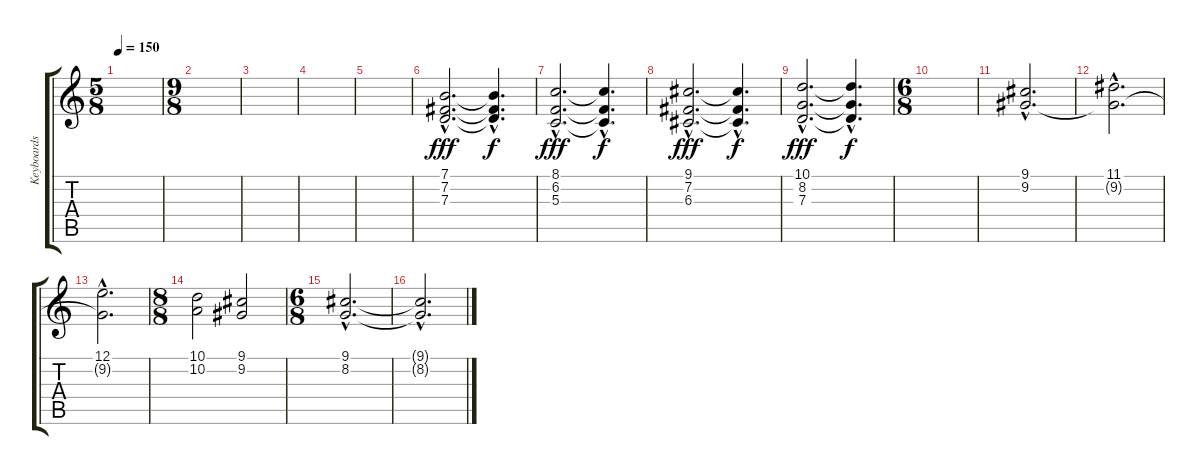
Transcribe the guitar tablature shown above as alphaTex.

\track ("Keyboards" "Keyboards") {instrument stringensemble1}
\staff {score tabs}
\tuning (E4 B3 G3 D3 A2 E2) {hide}
\ts (5 8)
\tempo 150
\clef g2
\ks c
|
\ts (9 8)
|
|
|
|
(7.1{hac} 7.2{hac} 7.3{hac}).2{d dy fff} (7.1{hac t} 7.2{hac t} 7.3{hac t}).4{d dy f} |
(8.1{hac} 6.2{hac} 5.3{hac}).2{d dy fff} (8.1{hac t} 6.2{hac t} 5.3{hac t}).4{d dy f} |
(9.1{hac} 7.2{hac} 6.3{hac}).2{d dy fff} (9.1{hac t} 7.2{hac t} 6.3{hac t}).4{d dy f} |
(10.1{hac} 8.2{hac} 7.3{hac}).2{d dy fff} (10.1{hac t} 8.2{hac t} 7.3{hac t}).4{d dy f} |
\ts (6 8)
|
(9.1{hac} 9.2{hac}).2{d} |
(11.1{hac} 9.2{hac t}).2{d} |
(12.1{hac} 9.2{hac t}).2{d} |
\ts (8 8)
(10.1 10.2).2 (9.1 9.2).2 |
\ts (6 8)
(9.1{hac} 8.2{hac}).2{d} |
(9.1{hac t} 8.2{hac t}).2{d}
